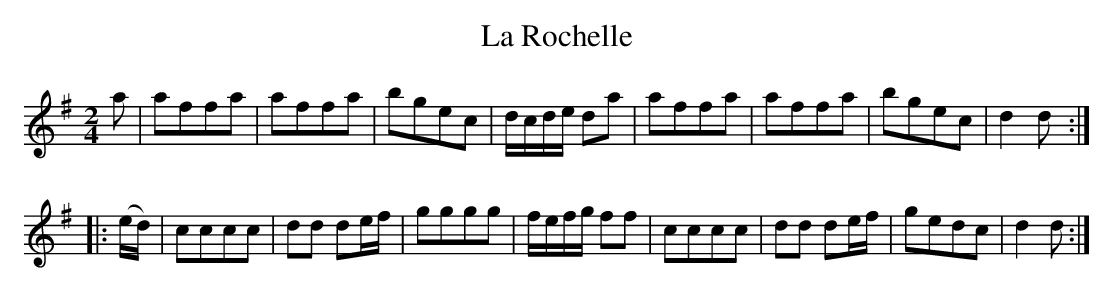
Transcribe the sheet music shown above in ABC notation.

X:1
T:La Rochelle
M:2/4
L:1/8
K:DMix
a|\
affa| affa| bgec| d/c/d/e/ da| \
affa| affa| bgec| d2 d::
(e/d/)|\
cccc| dd de/f/| gggg| f/e/f/g/ ff| \
cccc| dd de/f/| gedc| d2d:|
